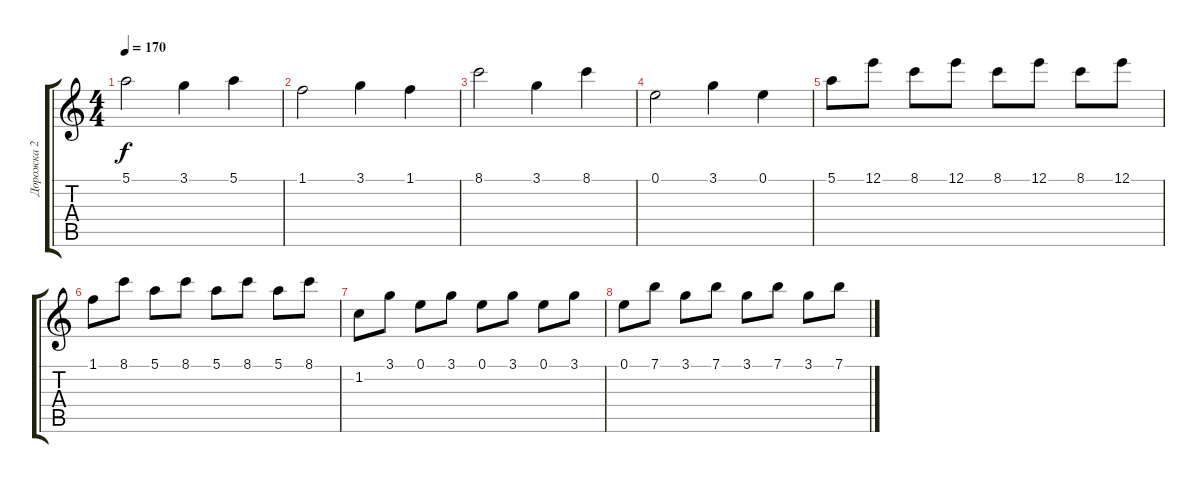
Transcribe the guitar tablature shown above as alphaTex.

\track ("Дорожка 2" "Дорожка 2") {instrument electricguitarclean}
\staff {score tabs}
\tuning (E4 B3 G3 D3 A2 E2) {hide}
\ts (4 4)
\tempo 170
\clef g2
\ks c
5.1.2{dy f} 3.1.4 5.1.4 |
1.1.2 3.1.4 1.1.4 |
8.1.2 3.1.4 8.1.4 |
0.1.2 3.1.4 0.1.4 |
5.1.8 12.1.8 8.1.8 12.1.8 8.1.8 12.1.8 8.1.8 12.1.8 |
1.1.8 8.1.8 5.1.8 8.1.8 5.1.8 8.1.8 5.1.8 8.1.8 |
1.2.8 3.1.8 0.1.8 3.1.8 0.1.8 3.1.8 0.1.8 3.1.8 |
0.1.8 7.1.8 3.1.8 7.1.8 3.1.8 7.1.8 3.1.8 7.1.8
